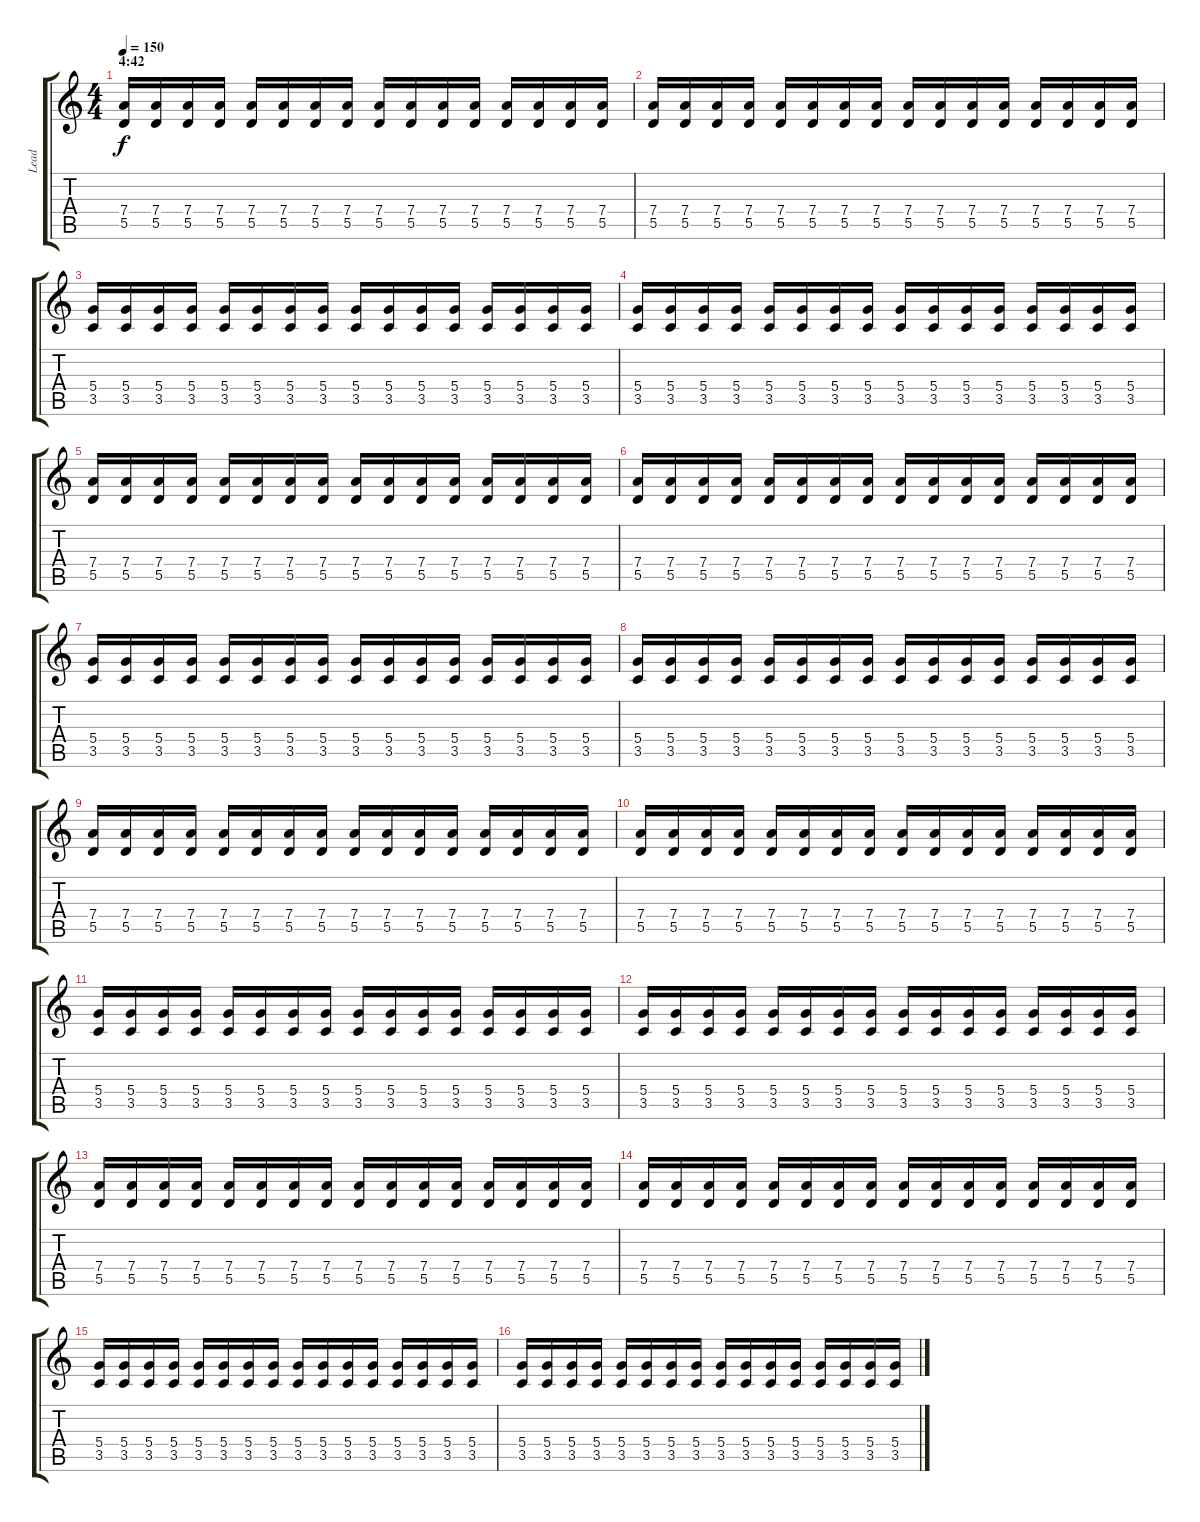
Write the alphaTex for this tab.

\track ("Lead" "Lead") {instrument distortionguitar}
\staff {score tabs}
\tuning (E4 B3 G3 D3 A2 E2) {hide}
\ts (4 4)
\section ("" "4:42")
\tempo 150
\clef g2
\ks c
(7.4 5.5).16{dy f} (7.4 5.5).16 (7.4 5.5).16 (7.4 5.5).16 (7.4 5.5).16 (7.4 5.5).16 (7.4 5.5).16 (7.4 5.5).16 (7.4 5.5).16 (7.4 5.5).16 (7.4 5.5).16 (7.4 5.5).16 (7.4 5.5).16 (7.4 5.5).16 (7.4 5.5).16 (7.4 5.5).16 |
(7.4 5.5).16 (7.4 5.5).16 (7.4 5.5).16 (7.4 5.5).16 (7.4 5.5).16 (7.4 5.5).16 (7.4 5.5).16 (7.4 5.5).16 (7.4 5.5).16 (7.4 5.5).16 (7.4 5.5).16 (7.4 5.5).16 (7.4 5.5).16 (7.4 5.5).16 (7.4 5.5).16 (7.4 5.5).16 |
(5.4 3.5).16 (5.4 3.5).16 (5.4 3.5).16 (5.4 3.5).16 (5.4 3.5).16 (5.4 3.5).16 (5.4 3.5).16 (5.4 3.5).16 (5.4 3.5).16 (5.4 3.5).16 (5.4 3.5).16 (5.4 3.5).16 (5.4 3.5).16 (5.4 3.5).16 (5.4 3.5).16 (5.4 3.5).16 |
(5.4 3.5).16 (5.4 3.5).16 (5.4 3.5).16 (5.4 3.5).16 (5.4 3.5).16 (5.4 3.5).16 (5.4 3.5).16 (5.4 3.5).16 (5.4 3.5).16 (5.4 3.5).16 (5.4 3.5).16 (5.4 3.5).16 (5.4 3.5).16 (5.4 3.5).16 (5.4 3.5).16 (5.4 3.5).16 |
(7.4 5.5).16 (7.4 5.5).16 (7.4 5.5).16 (7.4 5.5).16 (7.4 5.5).16 (7.4 5.5).16 (7.4 5.5).16 (7.4 5.5).16 (7.4 5.5).16 (7.4 5.5).16 (7.4 5.5).16 (7.4 5.5).16 (7.4 5.5).16 (7.4 5.5).16 (7.4 5.5).16 (7.4 5.5).16 |
(7.4 5.5).16 (7.4 5.5).16 (7.4 5.5).16 (7.4 5.5).16 (7.4 5.5).16 (7.4 5.5).16 (7.4 5.5).16 (7.4 5.5).16 (7.4 5.5).16 (7.4 5.5).16 (7.4 5.5).16 (7.4 5.5).16 (7.4 5.5).16 (7.4 5.5).16 (7.4 5.5).16 (7.4 5.5).16 |
(5.4 3.5).16 (5.4 3.5).16 (5.4 3.5).16 (5.4 3.5).16 (5.4 3.5).16 (5.4 3.5).16 (5.4 3.5).16 (5.4 3.5).16 (5.4 3.5).16 (5.4 3.5).16 (5.4 3.5).16 (5.4 3.5).16 (5.4 3.5).16 (5.4 3.5).16 (5.4 3.5).16 (5.4 3.5).16 |
(5.4 3.5).16 (5.4 3.5).16 (5.4 3.5).16 (5.4 3.5).16 (5.4 3.5).16 (5.4 3.5).16 (5.4 3.5).16 (5.4 3.5).16 (5.4 3.5).16 (5.4 3.5).16 (5.4 3.5).16 (5.4 3.5).16 (5.4 3.5).16 (5.4 3.5).16 (5.4 3.5).16 (5.4 3.5).16 |
(7.4 5.5).16 (7.4 5.5).16 (7.4 5.5).16 (7.4 5.5).16 (7.4 5.5).16 (7.4 5.5).16 (7.4 5.5).16 (7.4 5.5).16 (7.4 5.5).16 (7.4 5.5).16 (7.4 5.5).16 (7.4 5.5).16 (7.4 5.5).16 (7.4 5.5).16 (7.4 5.5).16 (7.4 5.5).16 |
(7.4 5.5).16 (7.4 5.5).16 (7.4 5.5).16 (7.4 5.5).16 (7.4 5.5).16 (7.4 5.5).16 (7.4 5.5).16 (7.4 5.5).16 (7.4 5.5).16 (7.4 5.5).16 (7.4 5.5).16 (7.4 5.5).16 (7.4 5.5).16 (7.4 5.5).16 (7.4 5.5).16 (7.4 5.5).16 |
(5.4 3.5).16 (5.4 3.5).16 (5.4 3.5).16 (5.4 3.5).16 (5.4 3.5).16 (5.4 3.5).16 (5.4 3.5).16 (5.4 3.5).16 (5.4 3.5).16 (5.4 3.5).16 (5.4 3.5).16 (5.4 3.5).16 (5.4 3.5).16 (5.4 3.5).16 (5.4 3.5).16 (5.4 3.5).16 |
(5.4 3.5).16 (5.4 3.5).16 (5.4 3.5).16 (5.4 3.5).16 (5.4 3.5).16 (5.4 3.5).16 (5.4 3.5).16 (5.4 3.5).16 (5.4 3.5).16 (5.4 3.5).16 (5.4 3.5).16 (5.4 3.5).16 (5.4 3.5).16 (5.4 3.5).16 (5.4 3.5).16 (5.4 3.5).16 |
(7.4 5.5).16 (7.4 5.5).16 (7.4 5.5).16 (7.4 5.5).16 (7.4 5.5).16 (7.4 5.5).16 (7.4 5.5).16 (7.4 5.5).16 (7.4 5.5).16 (7.4 5.5).16 (7.4 5.5).16 (7.4 5.5).16 (7.4 5.5).16 (7.4 5.5).16 (7.4 5.5).16 (7.4 5.5).16 |
(7.4 5.5).16 (7.4 5.5).16 (7.4 5.5).16 (7.4 5.5).16 (7.4 5.5).16 (7.4 5.5).16 (7.4 5.5).16 (7.4 5.5).16 (7.4 5.5).16 (7.4 5.5).16 (7.4 5.5).16 (7.4 5.5).16 (7.4 5.5).16 (7.4 5.5).16 (7.4 5.5).16 (7.4 5.5).16 |
(5.4 3.5).16 (5.4 3.5).16 (5.4 3.5).16 (5.4 3.5).16 (5.4 3.5).16 (5.4 3.5).16 (5.4 3.5).16 (5.4 3.5).16 (5.4 3.5).16 (5.4 3.5).16 (5.4 3.5).16 (5.4 3.5).16 (5.4 3.5).16 (5.4 3.5).16 (5.4 3.5).16 (5.4 3.5).16 |
(5.4 3.5).16 (5.4 3.5).16 (5.4 3.5).16 (5.4 3.5).16 (5.4 3.5).16 (5.4 3.5).16 (5.4 3.5).16 (5.4 3.5).16 (5.4 3.5).16 (5.4 3.5).16 (5.4 3.5).16 (5.4 3.5).16 (5.4 3.5).16 (5.4 3.5).16 (5.4 3.5).16 (5.4 3.5).16
